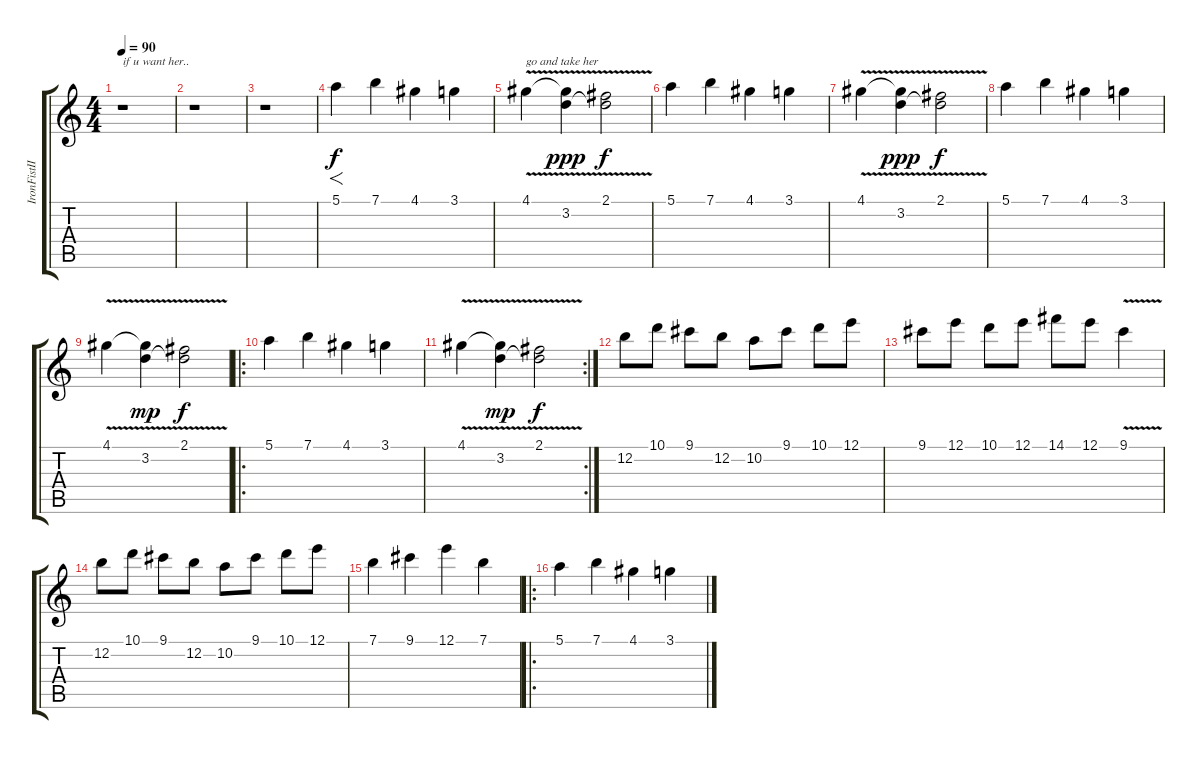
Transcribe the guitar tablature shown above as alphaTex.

\track ("IronFistII" "IronFistII") {instrument distortionguitar}
\staff {score tabs}
\tuning (E4 B3 G3 D3 A2 E2) {hide}
\ts (4 4)
\tempo 90
\clef g2
\ks c
r.1{txt "if u want her.." dy f instrument distortionguitar} |
r.1 |
r.1 |
5.1.4{f} 7.1.4 4.1.4 3.1.4 |
4.1{v}.4{txt "go and take her"} (4.1{t} 3.2{v}).4{dy ppp} (2.1 3.2{t}).2{dy f} |
5.1.4 7.1.4 4.1.4 3.1.4 |
4.1{v}.4 (4.1{t} 3.2{v}).4{dy ppp} (2.1 3.2{t}).2{dy f} |
5.1.4 7.1.4 4.1.4 3.1.4 |
4.1{v}.4 (4.1{t} 3.2{v}).4{dy mp} (2.1 3.2{t}).2{dy f} |
\ro
5.1.4 7.1.4 4.1.4 3.1.4 |
\rc 2
4.1{v}.4 (4.1{t} 3.2{v}).4{dy mp} (2.1 3.2{t}).2{dy f} |
12.2.8 10.1.8 9.1.8 12.2.8 10.2.8 9.1.8 10.1.8 12.1.8 |
9.1.8 12.1.8 10.1.8 12.1.8 14.1.8 12.1.8 9.1{v}.4 |
12.2.8 10.1.8 9.1.8 12.2.8 10.2.8 9.1.8 10.1.8 12.1.8 |
7.1.4 9.1.4 12.1.4 7.1.4 |
\ro
5.1.4 7.1.4 4.1.4 3.1.4
